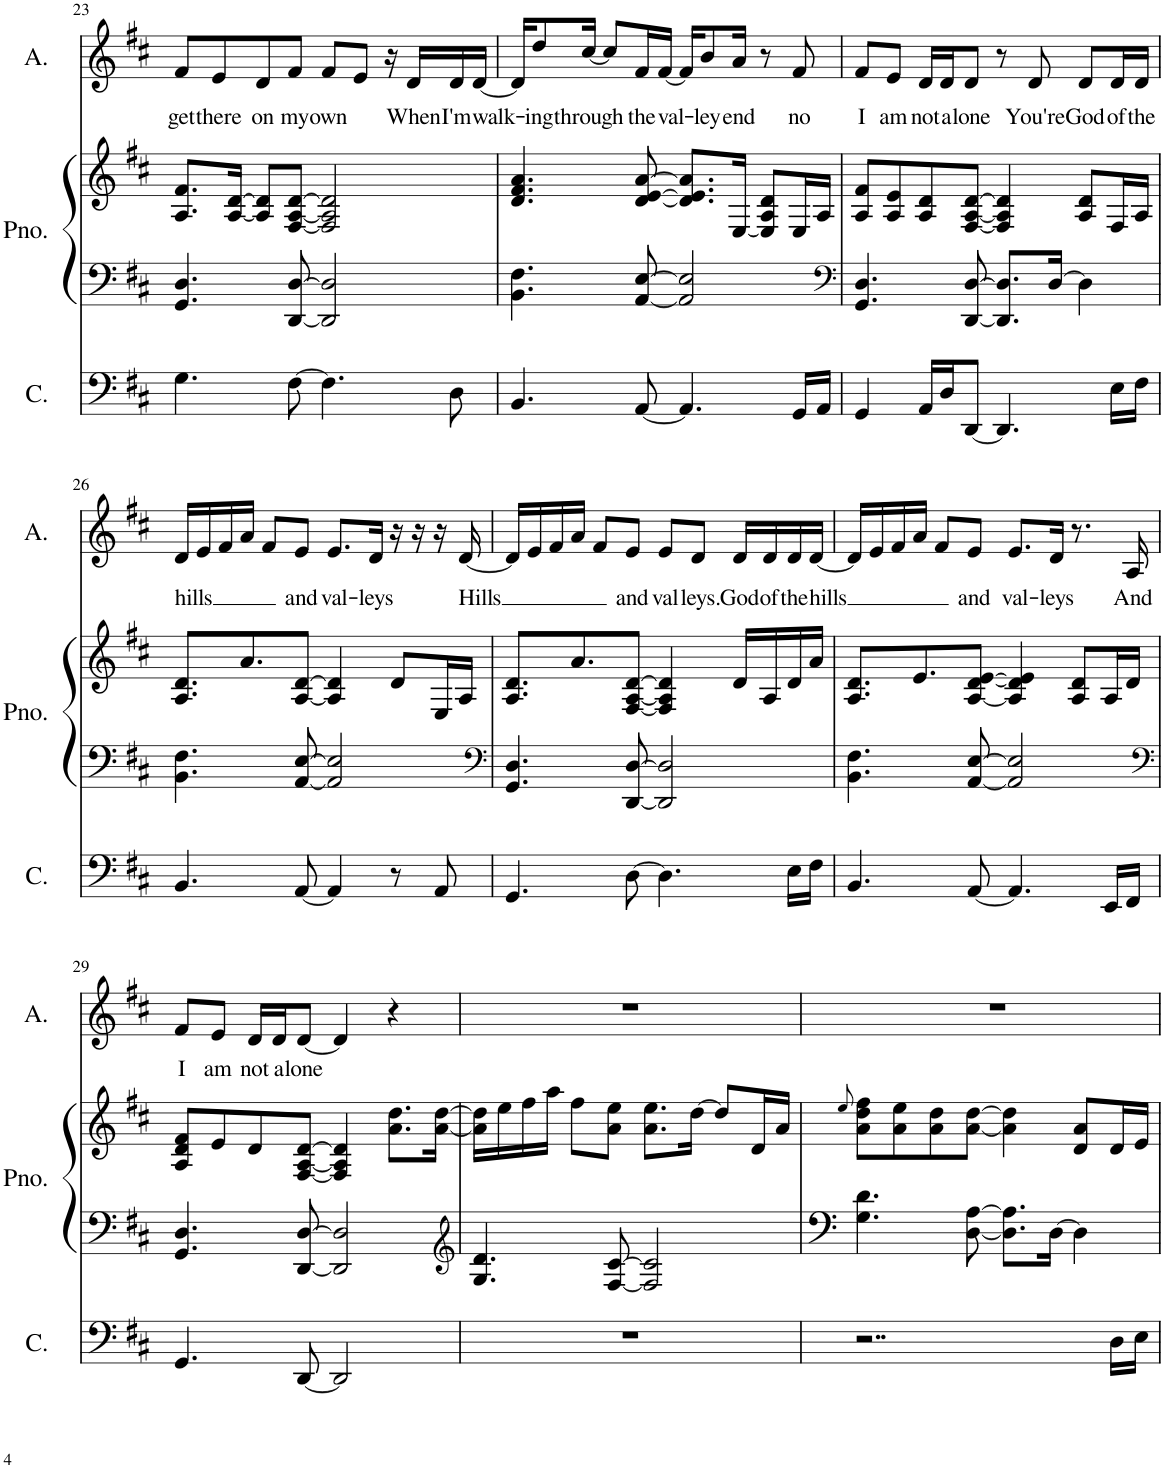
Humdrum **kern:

**kern	**kern	**kern	**kern	**text
*part3	*part2	*part2	*part1	*part1
*staff4	*staff3	*staff2	*staff1	*staff1
*I"Cello	*I"Piano	*	*I"Alto	*
*I'C.	*I'Pno.	*	*I'A.	*
!!LO:PB:g=z
*clefF4	*clefF4	*clefG2	*clefG2	*
*k[f#c#]	*k[f#c#]	*k[f#c#]	*k[f#c#]	*
*M4/4	*M4/4	*M4/4	*M4/4	*
=23	=23	=23	=23	=23
!	!	!	!	!LO:LY:b
4.G\	4.GG/ 4.D/	8.A/ 8.f#/L	8f#/L	get
!	!	!	!	!LO:LY:b
.	.	.	8e/	there
.	.	[16A/ [16d/Jk	.	.
!	!	!	!	!LO:LY:b
.	.	8A/] 8d/]L	8d/	on
!	!	!	!	!LO:LY:b
[8F#\	[8DD/ [8D/	[8F#/ [8A/ [8d/J	8f#/J	my
!	!	!	!	!LO:LY:b
4.F#\]	2DD/] 2D/]	2F#/] 2A/] 2d/]	8f#/L	own
.	.	.	8e/J	.
.	.	.	16r	.
!	!	!	!	!LO:LY:b
.	.	.	16d/LL	When
!	!	!	!	!LO:LY:b
8D\	.	.	16d/	I'm
!	!	!	!	!LO:LY:b
.	.	.	[16d/JJ	walk-
=24	=24	=24	=24	=24
4.BB/	4.BB\ 4.F#\	4.d/ 4.f#/ 4.a/	16d/KL]	.
!	!	!	!	!LO:LY:b
.	.	.	8dd/	-ing
!	!	!	!	!LO:LY:b
.	.	.	[16cc#/Jk	through
.	.	.	8cc#/L]	.
!	!	!	!	!LO:LY:b
[8AA/	[8AA/ [8E/	[8d/ [8e/ [8a/	16f#/L	the
!	!	!	!	!LO:LY:b
.	.	.	[16f#/JJ	val-
4.AA/]	2AA/] 2E/]	8.d/] 8.e/] 8.a/]L	16f#/KL]	.
!	!	!	!	!LO:LY:b
.	.	.	8b/	-ley
!	!	!	!	!LO:LY:b
.	.	[16E/Jk	16a/Jk	end
.	.	8E/] 8A/ 8d/L	8r	.
!	!	!	!	!LO:LY:b
16GG/LL	.	16E/L	8f#/	no
16AA/JJ	.	16A/JJ	.	.
=25	=25	=25	=25	=25
*	*clefF4	*	*	*
!	!	!	!	!LO:LY:b
4GG/	4.GG/ 4.D/	8A/ 8f#/L	8f#/L	I
!	!	!	!	!LO:LY:b
.	.	8A/ 8e/	8e/J	am
!	!	!	!	!LO:LY:b
16AA/LL	.	8A/ 8d/	16d/LL	not
!	!	!	!	!LO:LY:b
16D/J	.	.	16d/J	a-
!	!	!	!	!LO:LY:b
[8DD/J	[8DD/ [8D/	[8F#/ [8A/ [8d/J	8d/J	-lone
4.DD/]	8.DD/] 8.D/]L	4F#/] 4A/] 4d/]	8r	.
!	!	!	!	!LO:LY:b
.	.	.	8d/	You're
.	[16D/Jk	.	.	.
!	!	!	!	!LO:LY:b
.	4D\]	8A/ 8d/L	8d/L	God
!	!	!	!	!LO:LY:b
16E\LL	.	16F#/L	16d/L	of
!	!	!	!	!LO:LY:b
16F#\JJ	.	16A/JJ	16d/JJ	the
!!LO:LB:g=z
=26	=26	=26	=26	=26
!	!	!	!	!LO:LY:b
4.BB/	4.BB\ 4.F#\	8.A/ 8.d/L	16d/LL	hills
.	.	.	16e/	.
.	.	.	16f#/	.
.	.	8.a/	16a/JJ	.
.	.	.	8f#/L	.
!	!	!	!	!LO:LY:b
[8AA/	[8AA/ [8E/	[8A/ [8d/J	8e/J	and
!	!	!	!	!LO:LY:b
4AA/]	2AA/] 2E/]	4A/] 4d/]	8.e/L	val-
!	!	!	!	!LO:LY:b
.	.	.	16d/Jk	-leys
8r	.	8d/L	16r	.
.	.	.	16r	.
8AA/	.	16E/L	16r	.
!	!	!	!	!LO:LY:b
.	.	16A/JJ	[16d/	Hills
=27	=27	=27	=27	=27
*	*clefF4	*	*	*
4.GG/	4.GG/ 4.D/	8.A/ 8.d/L	16d/LL]	.
.	.	.	16e/	.
.	.	.	16f#/	.
.	.	8.a/	16a/JJ	.
.	.	.	8f#/L	.
!	!	!	!	!LO:LY:b
[8D\	[8DD/ [8D/	[8F#/ [8A/ [8d/J	8e/J	and
!	!	!	!	!LO:LY:b
4.D\]	2DD/] 2D/]	4F#/] 4A/] 4d/]	8e/L	val-
!	!	!	!	!LO:LY:b
.	.	.	8d/J	-leys.
!	!	!	!	!LO:LY:b
.	.	16d/LL	16d/LL	God
!	!	!	!	!LO:LY:b
.	.	16A/	16d/	of
!	!	!	!	!LO:LY:b
16E\LL	.	16d/	16d/	the
!	!	!	!	!LO:LY:b
16F#\JJ	.	16a/JJ	[16d/JJ	hills
=28	=28	=28	=28	=28
4.BB/	4.BB\ 4.F#\	8.A/ 8.d/L	16d/LL]	.
.	.	.	16e/	.
.	.	.	16f#/	.
.	.	8.e/	16a/JJ	.
.	.	.	8f#/L	.
!	!	!	!	!LO:LY:b
[8AA/	[8AA/ [8E/	[8A/ [8d/ [8e/J	8e/J	and
!	!	!	!	!LO:LY:b
4.AA/]	2AA/] 2E/]	4A/] 4d/] 4e/]	8.e/L	val-
!	!	!	!	!LO:LY:b
.	.	.	16d/Jk	-leys
.	.	8A/ 8d/L	8.r	.
16EE/LL	.	16A/L	.	.
!	!	!	!	!LO:LY:b
16FF#/JJ	.	16d/JJ	16A/	And
!!LO:LB:g=z
=29	=29	=29	=29	=29
*	*clefF4	*	*	*
!	!	!	!	!LO:LY:b
4.GG/	4.GG/ 4.D/	8A/ 8d/ 8f#/L	8f#/L	I
!	!	!	!	!LO:LY:b
.	.	8e/	8e/J	am
!	!	!	!	!LO:LY:b
.	.	8d/	16d/LL	not
!	!	!	!	!LO:LY:b
.	.	.	16d/J	a-
!	!	!	!	!LO:LY:b
[8DD/	[8DD/ [8D/	[8F#/ [8A/ [8d/J	[8d/J	-lone
2DD/]	2DD/] 2D/]	4F#/] 4A/] 4d/]	4d/]	.
.	.	8.a\ 8.dd\L	4r	.
.	.	[16a\ [16dd\Jk	.	.
=30	=30	=30	=30	=30
*	*clefG1	*	*	*
1r	4.B/ 4.f#/	16a\] 16dd\]LL	1r	.
.	.	16ee\	.	.
.	.	16ff#\	.	.
.	.	16aa\JJ	.	.
.	.	8ff#\L	.	.
.	[8A/ [8e/	8a\ 8ee\J	.	.
.	2A/] 2e/]	8.a\ 8.ee\L	.	.
.	.	[16dd\Jk	.	.
.	.	8dd/L]	.	.
.	.	16d/L	.	.
.	.	16a/JJ	.	.
=31	=31	=31	=31	=31
.	.	8qee/	.	.
2..r	4.G\ 4.d\	8a\ 8dd\ 8ff#\L	1r	.
.	.	8a\ 8ee\	.	.
.	.	8a\ 8dd\	.	.
.	[8D\ [8A\	[8a\ [8dd\J	.	.
.	8.D\] 8.A\]L	4a\] 4dd\]	.	.
.	[16D\Jk	.	.	.
.	4D\]	8d/ 8a/L	.	.
16D\LL	.	16d/L	.	.
16E\JJ	.	16e/JJ	.	.
=	=	=	=	=
*-	*-	*-	*-	*-
